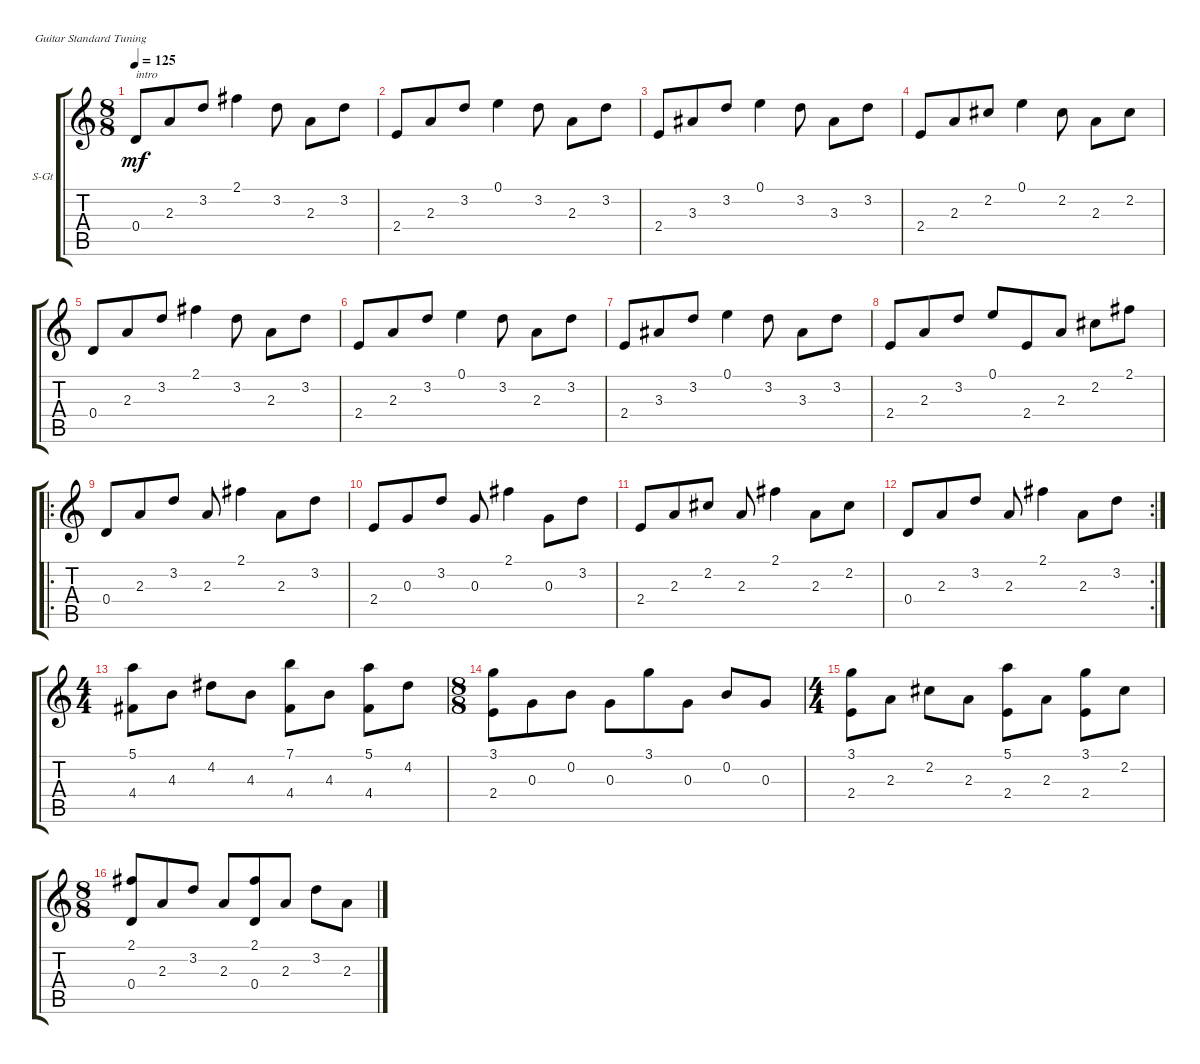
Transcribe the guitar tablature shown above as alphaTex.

\defaultSystemsLayout 4
\bracketExtendMode groupsimilarinstruments
\firstSystemTrackNameOrientation horizontal
\otherSystemsTrackNameOrientation horizontal
\track ("Steel Guitar" "S-Gt") {instrument acousticguitarsteel}
\staff {score tabs}
\tuning (E4 B3 G3 D3 A2 E2)
\ts (8 8)
\tempo 125
\clef g2
\ks c
0.4.8{txt "intro" dy mf instrument acousticguitarsteel} 2.3.8 3.2.8 2.1.4 3.2.8 2.3.8 3.2.8 |
2.4.8 2.3.8 3.2.8 0.1.4 3.2.8 2.3.8 3.2.8 |
2.4.8 3.3.8 3.2.8 0.1.4 3.2.8 3.3.8 3.2.8 |
2.4.8 2.3.8 2.2.8 0.1.4 2.2.8 2.3.8 2.2.8 |
0.4.8 2.3.8 3.2.8 2.1.4 3.2.8 2.3.8 3.2.8 |
2.4.8 2.3.8 3.2.8 0.1.4 3.2.8 2.3.8 3.2.8 |
2.4.8 3.3.8 3.2.8 0.1.4 3.2.8 3.3.8 3.2.8 |
2.4.8 2.3.8 3.2.8 0.1.8 2.4.8 2.3.8 2.2.8 2.1.8 |
\ro
0.4.8 2.3.8 3.2.8 2.3.8 2.1.4 2.3.8 3.2.8 |
2.4.8 0.3.8 3.2.8 0.3.8 2.1.4 0.3.8 3.2.8 |
2.4.8 2.3.8 2.2.8 2.3.8 2.1.4 2.3.8 2.2.8 |
\rc 2
0.4.8 2.3.8 3.2.8 2.3.8 2.1.4 2.3.8 3.2.8 |
\ts (4 4)
(4.4 5.1).8 4.3.8 4.2.8 4.3.8 (7.1 4.4).8 4.3.8 (5.1 4.4).8 4.2.8 |
\ts (8 8)
(2.4 3.1).8 0.3.8 0.2.8 0.3.8 3.1.8 0.3.8 0.2.8 0.3.8 |
\ts (4 4)
(2.4 3.1).8 2.3.8 2.2.8 2.3.8 (5.1 2.4).8 2.3.8 (3.1 2.4).8 2.2.8 |
\ts (8 8)
(0.4 2.1).8 2.3.8 3.2.8 2.3.8 (2.1 0.4).8 2.3.8 3.2.8 2.3.8
